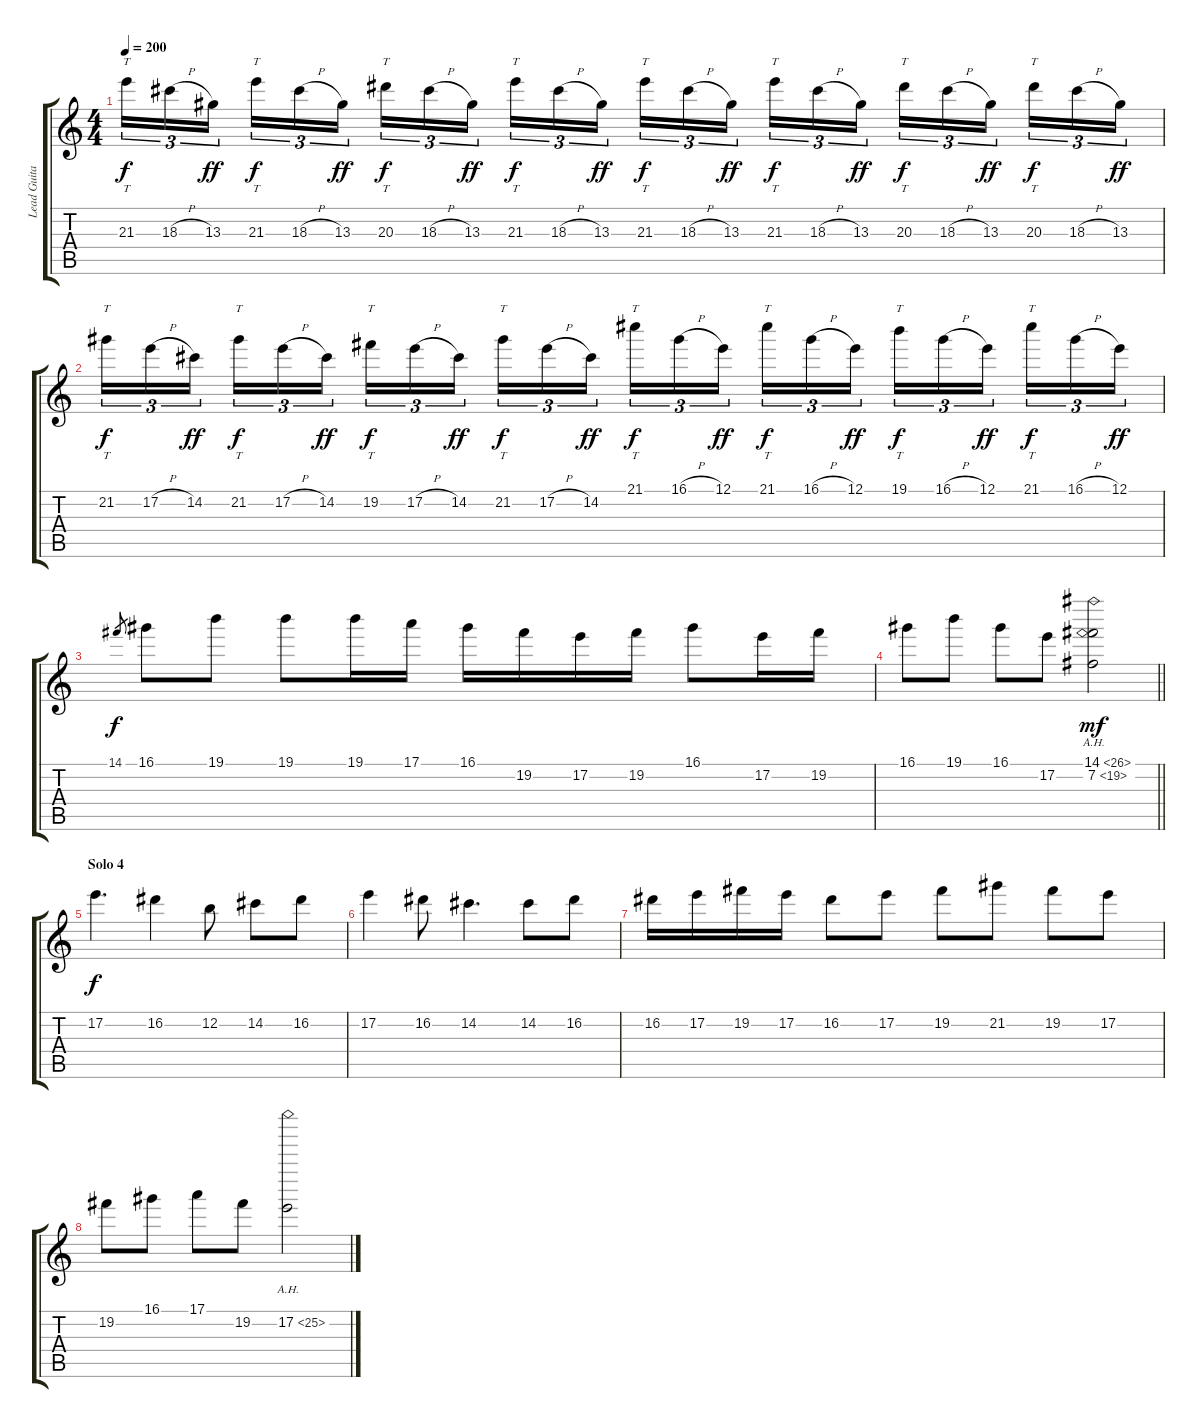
\track ("Lead Guitar" "Lead Guita") {instrument distortionguitar}
\staff {score tabs}
\tuning (E4 B3 G3 D3 A2 E2) {hide}
\ts (4 4)
\tempo 200
\clef g2
\ks c
21.3.16{tt tu (3 2) dy f} 18.3{h}.16{tu (3 2)} 13.3.16{tu (3 2) dy ff beam splitsecondary} 21.3.16{tt tu (3 2) dy f} 18.3{h}.16{tu (3 2)} 13.3.16{tu (3 2) dy ff} 20.3.16{tt tu (3 2) dy f} 18.3{h}.16{tu (3 2)} 13.3.16{tu (3 2) dy ff beam splitsecondary} 21.3.16{tt tu (3 2) dy f} 18.3{h}.16{tu (3 2)} 13.3.16{tu (3 2) dy ff} 21.3.16{tt tu (3 2) dy f} 18.3{h}.16{tu (3 2)} 13.3.16{tu (3 2) dy ff beam splitsecondary} 21.3.16{tt tu (3 2) dy f} 18.3{h}.16{tu (3 2)} 13.3.16{tu (3 2) dy ff} 20.3.16{tt tu (3 2) dy f} 18.3{h}.16{tu (3 2)} 13.3.16{tu (3 2) dy ff beam splitsecondary} 20.3.16{tt tu (3 2) dy f} 18.3{h}.16{tu (3 2)} 13.3.16{tu (3 2) dy ff} |
21.2.16{tt tu (3 2) dy f} 17.2{h}.16{tu (3 2)} 14.2.16{tu (3 2) dy ff beam splitsecondary} 21.2.16{tt tu (3 2) dy f} 17.2{h}.16{tu (3 2)} 14.2.16{tu (3 2) dy ff} 19.2.16{tt tu (3 2) dy f} 17.2{h}.16{tu (3 2)} 14.2.16{tu (3 2) dy ff beam splitsecondary} 21.2.16{tt tu (3 2) dy f} 17.2{h}.16{tu (3 2)} 14.2.16{tu (3 2) dy ff} 21.1.16{tt tu (3 2) dy f} 16.1{h}.16{tu (3 2)} 12.1.16{tu (3 2) dy ff beam splitsecondary} 21.1.16{tt tu (3 2) dy f} 16.1{h}.16{tu (3 2)} 12.1.16{tu (3 2) dy ff} 19.1.16{tt tu (3 2) dy f} 16.1{h}.16{tu (3 2)} 12.1.16{tu (3 2) dy ff beam splitsecondary} 21.1.16{tt tu (3 2) dy f} 16.1{h}.16{tu (3 2)} 12.1.16{tu (3 2) dy ff} |
14.1.8{gr dy f} 16.1.8 19.1.8 19.1.8 19.1.16 17.1.16 16.1.16 19.2.16 17.2.16 19.2.16 16.1.8 17.2.16 19.2.16 |
\barLineRight lightlight
16.1.8 19.1.8 16.1.8 17.2.8 (14.1{ah 12} 7.2{ah 12}).2{dy mf} |
\section ("" "Solo 4")
17.2.4{d dy f volume 15 balance 9 instrument overdrivenguitar} 16.2.4 12.2.8 14.2.8 16.2.8 |
17.2.4 16.2.8 14.2.4{d} 14.2.8 16.2.8 |
16.2.16 17.2.16 19.2.16 17.2.16 16.2.8 17.2.8 19.2.8 21.2.8 19.2.8 17.2.8 |
19.2.8 16.1.8 17.1.8 19.2.8 17.2{ah 8}.2
